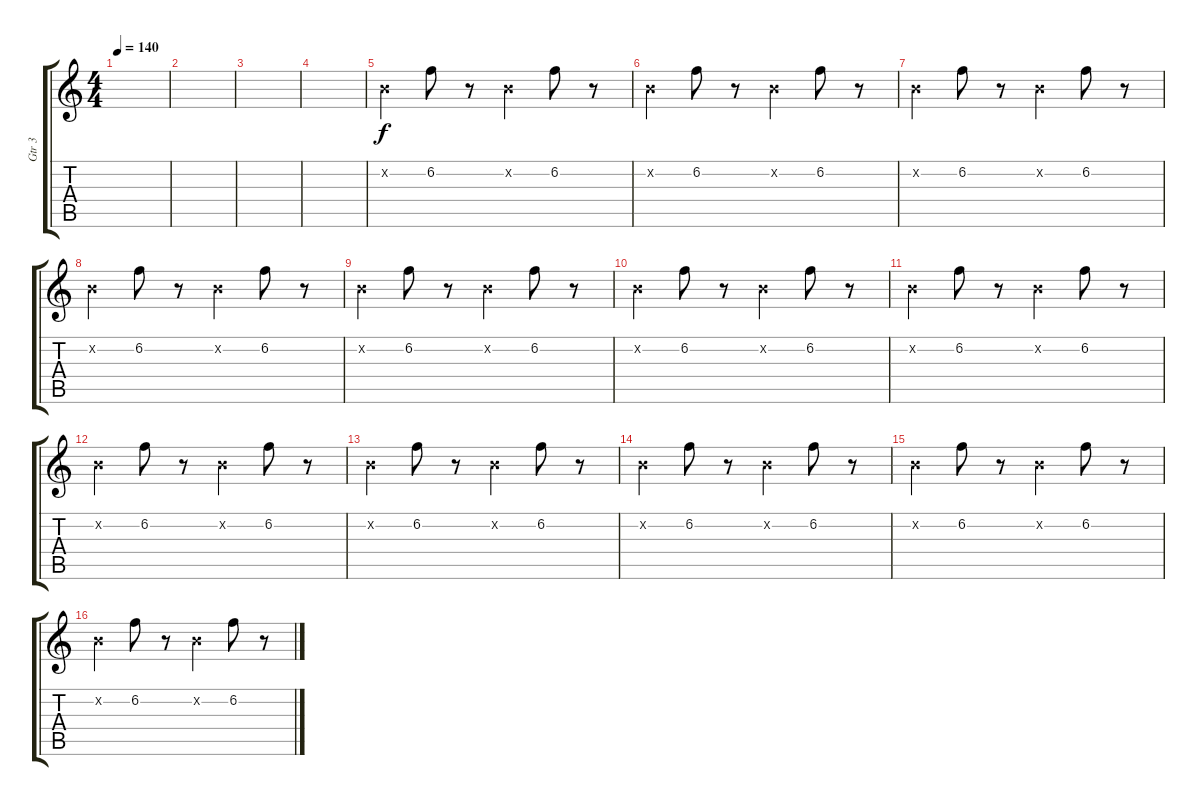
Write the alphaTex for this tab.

\track ("Gtr 3" "Gtr 3") {instrument overdrivenguitar}
\staff {score tabs}
\tuning (E4 B3 G3 D3 A2 D2) {hide}
\ts (4 4)
\tempo 140
\clef g2
\ks c
|
|
|
|
0.2{x}.4 6.2.8 r.8 0.2{x}.4 6.2.8 r.8 |
0.2{x}.4 6.2.8 r.8 0.2{x}.4 6.2.8 r.8 |
0.2{x}.4 6.2.8 r.8 0.2{x}.4 6.2.8 r.8 |
0.2{x}.4 6.2.8 r.8 0.2{x}.4 6.2.8 r.8 |
0.2{x}.4 6.2.8 r.8 0.2{x}.4 6.2.8 r.8 |
0.2{x}.4 6.2.8 r.8 0.2{x}.4 6.2.8 r.8 |
0.2{x}.4 6.2.8 r.8 0.2{x}.4 6.2.8 r.8 |
0.2{x}.4 6.2.8 r.8 0.2{x}.4 6.2.8 r.8 |
0.2{x}.4 6.2.8 r.8 0.2{x}.4 6.2.8 r.8 |
0.2{x}.4 6.2.8 r.8 0.2{x}.4 6.2.8 r.8 |
0.2{x}.4 6.2.8 r.8 0.2{x}.4 6.2.8 r.8 |
0.2{x}.4 6.2.8 r.8 0.2{x}.4 6.2.8 r.8
